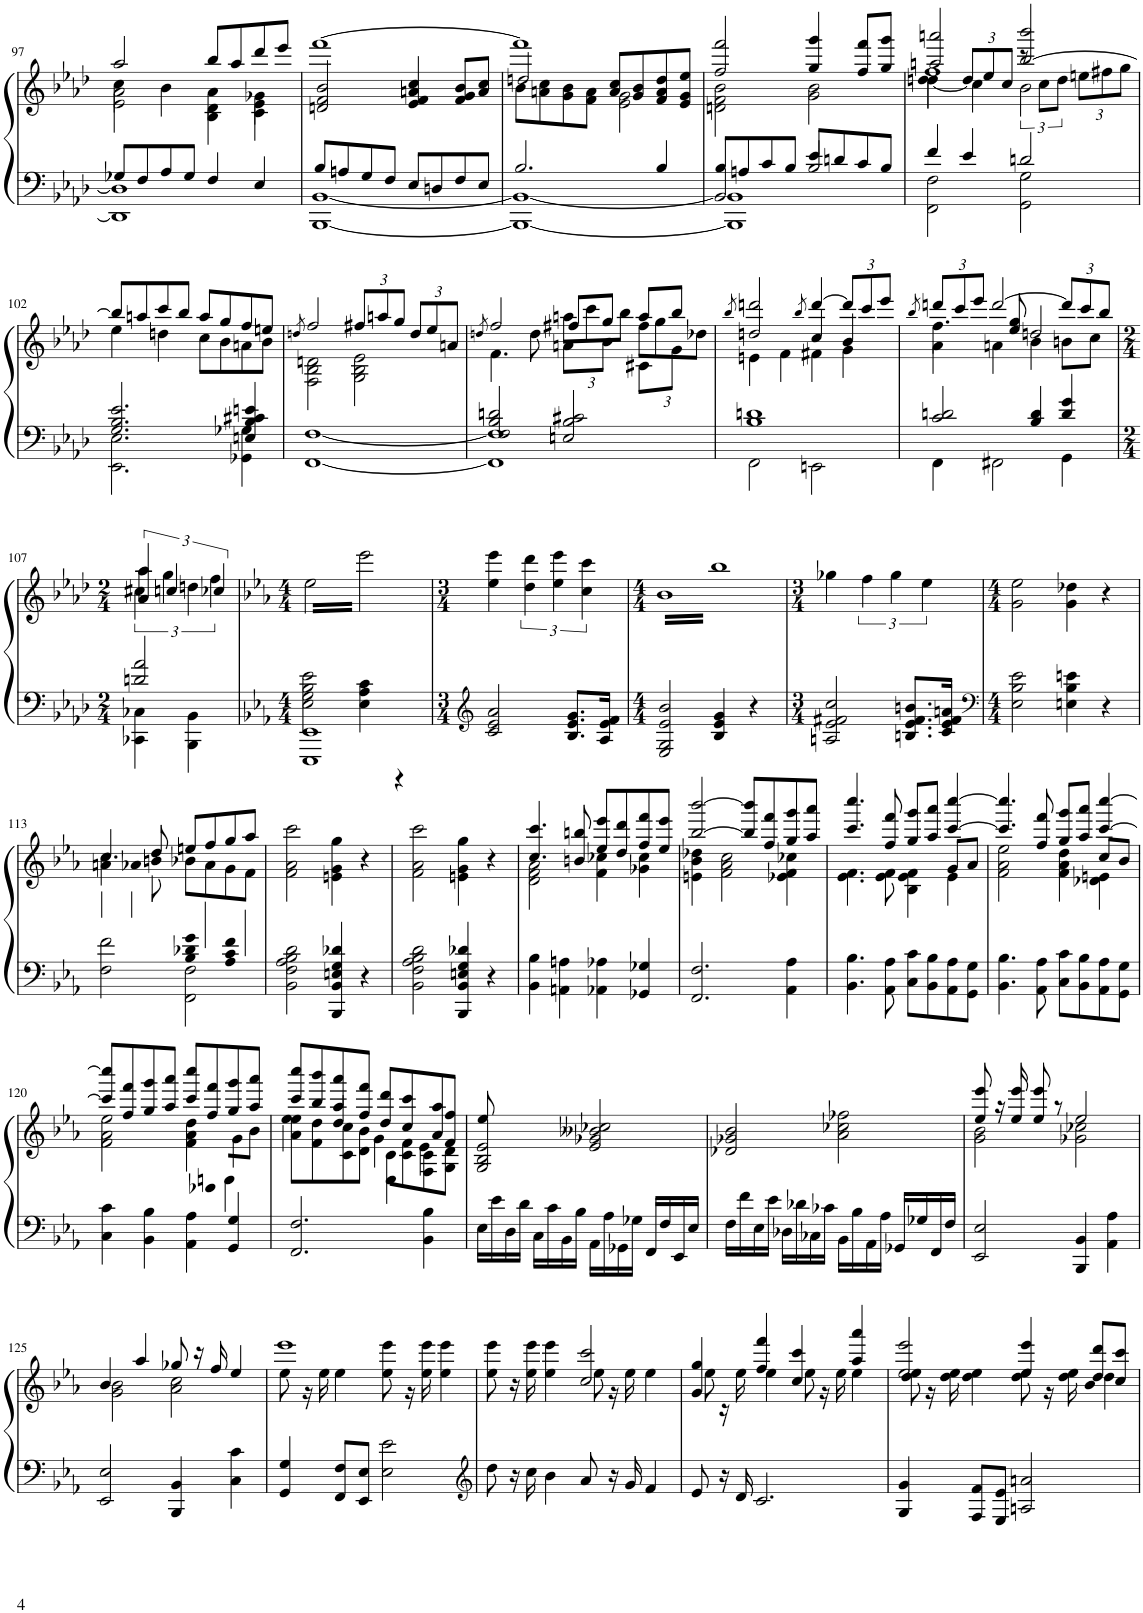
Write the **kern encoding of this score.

**kern	**kern
*part1	*part1
*staff2	*staff1
*I"Klavier	*
*I'Klav.	*
!!LO:PB:g=z
*clefG2	*clefG2
*k[b-e-a-d-]	*k[b-e-a-d-]
*M4/4	*M4/4
=97	=97
*^	*^
*	*	*	*^
8G-X/L	1DD-] 1D-]	2aa-/	4cc\	2e-\ 2a-\
8F/	.	.	.	.
8A-/	.	.	4b-\	.
8G-/J	.	.	.	.
4F/	.	8bb-/L	4a-\	4B-\ 4d-\
.	.	8aa-/	.	.
4E-/	.	8ddd-/	4g-X\	4c\ 4e-\
.	.	8eee-/J	.	.
*	*	*	*v	*v
=98	=98	=98	=98
8B-/L	[1BBB- [1BB-	[1fff	2dn/ 2f/ 2b-/
8An/	.	.	.
8G/	.	.	.
8F/J	.	.	.
8E-/L	.	.	4e-/ 4f/ 4an/ 4cc/
8Dn/	.	.	.
8F/	.	.	8f/ 8g/ 8b-/L
8E-/J	.	.	8a/ 8cc/J
=99	=99	=99	=99
*	*	*	*^
2.B-/	1BBB-_ 1BB-_	1fff]	2ddn/	8b-\L
.	.	.	.	8an\ 8cc\
.	.	.	.	8g\ 8b-\
.	.	.	.	8f\ 8a\J
.	.	.	8a/ 8cc/L	2e-\ 2g\
.	.	.	8g/ 8b-/	.
4B-/	.	.	8f/ 8a/ 8dd/	.
.	.	.	8e-/ 8g/ 8ee-/J	.
*	*	*	*v	*v
=100	=100	=100	=100
*	*^	*	*
2BB-/	1BBB-] 1BB-]	8B-/L	2ff/ 2fff/	2dn\ 2f\ 2b-\
.	.	8An/	.	.
.	.	8c/	.	.
.	.	8B-/J	.	.
2B-/	.	8e-/L	4gg/ 4ggg/	2g\ 2b-\
.	.	8dn/	.	.
.	.	8c/	8ff/ 8fff/L	.
.	.	8B-/J	8gg/ 8ggg/J	.
*	*v	*v	*	*
=101	=101	=101	=101
*	*	*^	*^
4f/	2FF\ 2F\	2aan/ 2aaan/	[4ddn\	1ff	4dd\ 4dd\
*	*	*	*Xbrackettup	*	*
4e-/	.	.	12dd/L]	.	4cc\
.	.	.	12ee-/	.	.
.	.	.	12cc/J	.	.
*	*	*	*brackettup	*	*
2dn/	2GG\ 2G\	[2bb-/ 2bbb-/	12r	.	2b-\
.	.	.	12cc\L	.	.
.	.	.	12dd\J	.	.
*	*	*	*Xbrackettup	*	*
.	.	.	12een\L	.	.
.	.	.	12ff#X\	.	.
.	.	.	12gg\J	.	.
*	*	*	*v	*v	*v
!!LO:LB:g=z
=102	=102	=102	=102
2.G/ 2.B-/ 2.e-/	2.EE-\ 2.E-\	8bb-/L]	4ee-\
.	.	8aan/	.
.	.	8ccc/	4ddn\
.	.	8bb-/J	.
.	.	8aa/L	8cc\L
.	.	8gg/	8b-\
4En/ 4B-/ 4c#X/ 4en/	4GG-X\ 4G-X\	8ff/	8an\
.	.	8een/J	8b-\J
*v	*v	*	*
=103	=103	=103
.	8qddn/	.
[<1FF [<1F	2ff/	2F\ 2B-\ 2dn\
.	12ff#X/L	2G\ 2B-\ 2e-\
.	12aan/	.
.	12gg/J	.
.	12dd/L	.
.	12ee-/	.
.	12an/J	.
*	*v	*v
=104	=104
.	8qddn/
*^	*^
*	*	*	*^
1FF] 1F]	2F/ 2B-/ 2dn/	2ff/	2ryy	4.f\
.	.	.	.	8dd\
.	2En/ 2B-/ 2c#X/	12aan\L	8ff#X/L	8an\L
.	.	12ccc\	.	.
.	.	.	8gg/J	8b-\J
.	.	12bb-\J	.	.
.	.	12ff#\L	8aa/L	8c#X\L
.	.	12gg\	.	.
.	.	.	8bb-/J	8g\J
.	.	12dd-X\J	.	.
=105	=105	=105	=105	=105
.	.	8qbb-/	.	.
1B- 1dn	2FF\	2dddn/	2ddn/	4en\
.	.	.	.	4f\
.	.	8qbb-/	.	.
.	2EEn\	[4ddd/	4cc/	4f#X\
.	.	12ddd/L]	4b-/	4g\
.	.	12ccc/	.	.
.	.	12eee-/J	.	.
=106	=106	=106	=106	=106
.	.	8qbb-/	.	.
2c/ 2dn/	4FF\	12dddn/L	4.ff\	4a-\
.	.	12ccc/	.	.
.	.	12eee-/J	.	.
.	2FF#X\	[2ddd/	.	4an\
.	.	.	8ee-/ 8gg/	.
4B-/ 4d/	.	.	2ddn/	4b-\
4d/ 4g/	4GG\	12ddd/L]	.	8bn\L
.	.	12ccc/	.	.
.	.	.	.	8cc\J
.	.	12bb-/J	.	.
!!LO:LB:g=z	!!	!!
=107	=107	=107	=107	=107
*M2/4	*	*M2/4	*	*
*	*	*brackettup	*	*
2dn/ 2a-/	4CC-X\ 4C-X\	6a-/ 6aa-/	6aa-\	4cc#X\
.	.	6ccn/	6gg\	.
.	4BBB-\ 4BB-\	.	.	4ddn\
.	.	6cc-X/	6ff\	.
*	*	*v	*v	*v
=108	=108	=108
*k[b-e-a-]	*	*k[b-e-a-]
*M4/4	*	*M4/4
*	*	*tremolo
1EEE- 1EE-	2E-\ 2G\ 2B-\ 2e-\	32ee-\LLL
.	.	32eee-\
.	.	32ee-\
.	.	32eee-\
.	.	32ee-\
.	.	32eee-\
.	.	32ee-\
.	.	32eee-\
.	.	32ee-\
.	.	32eee-\
.	.	32ee-\
.	.	32eee-\
.	.	32ee-\
.	.	32eee-\
.	.	32ee-\
.	.	32eee-\
.	4E-\ 4A-\ 4c\	32ee-\
.	.	32eee-\
.	.	32ee-\
.	.	32eee-\
.	.	32ee-\
.	.	32eee-\
.	.	32ee-\
.	.	32eee-\
.	4r	32ee-\
.	.	32eee-\
.	.	32ee-\
.	.	32eee-\
.	.	32ee-\
.	.	32eee-\
.	.	32ee-\
.	.	32eee-\JJJ
*	*	*Xtremolo
*v	*v	*
=109	=109
*clefG2	*
*M3/4	*M3/4
2c/ 2e-/ 2a-/	4ee-\ 4eee-\
.	.
.	.
.	.
.	.
.	.
.	.
.	.
.	6dd\ 6ddd\
.	.
.	.
.	.
.	.
.	.
.	6ee-\ 6eee-\
.	.
.	.
8.B-/ 8.e-/ 8.g/L	.
.	6cc\ 6ccc\
16A-/ 16e-/ 16f/Jk	.
=110	=110
*M4/4	*M4/4
*	*tremolo
2E-/ 2G/ 2e-/ 2b-/	32b-LLL
.	32bb-
.	32b-
.	32bb-
.	32b-
.	32bb-
.	32b-
.	32bb-
.	32b-
.	32bb-
.	32b-
.	32bb-
.	32b-
.	32bb-
.	32b-
.	32bb-
4B-/ 4e-/ 4g/	32b-
.	32bb-
.	32b-
.	32bb-
.	32b-
.	32bb-
.	32b-
.	32bb-
4r	32b-
.	32bb-
.	32b-
.	32bb-
.	32b-
.	32bb-
.	32b-
.	32bb-JJJ
*	*Xtremolo
=111	=111
*M3/4	*M3/4
2An/ 2e-/ 2f#X/ 2cc/	4gg-X\
.	.
.	.
.	.
.	.
.	.
.	.
.	.
.	6ff\
.	.
.	.
.	.
.	.
.	.
.	6gg-\
.	.
.	.
8.Bn/ 8.e-/ 8.f#/ 8.bn/L	.
.	6ee-\
16c/ 16e-/ 16f#/ 16an/Jk	.
=112	=112
*clefF4	*
*M4/4	*M4/4
2E-\ 2B-\ 2e-\	2g\ 2ee-\
4En\ 4B-\ 4en\	4g\ 4dd-X\
4r	4r
!!LO:LB:g=z
=113	=113
*^	*^
*	*	*	*^
2F\ 2f\	2ryy	4.cc/	4.cc\	4an\
.	.	.	.	4a-X\
.	.	8dd/	8bn\	.
2FF\ 2F\	4B-/ 4d-X/ 4g/	8een/L	8b-X\L	2ryy
.	.	8ff/	8a-\	.
.	4A-/ 4c/ 4f/	8gg/	8g\	.
.	.	8aa-/J	8f\J	.
*v	*v	*	*	*
*	*v	*v	*v
=114	=114
2BB-\ 2F\ 2A-\ 2B-\ 2d\	2f\ 2a-\ 2ccc\
4BBB-/ 4BB-/ 4En/ 4G/ 4d-X/	4en\ 4g\ 4gg\
4r	4r
=115	=115
2BB-\ 2F\ 2A-\ 2B-\ 2d\	2f\ 2a-\ 2ccc\
4BBB-/ 4BB-/ 4En/ 4G/ 4d-X/	4en\ 4g\ 4gg\
4r	4r
=116	=116
*	*^
4BB-\ 4B-\	4.cc/ 4.ccc/	2d\ 2f\ 2a-\
4AAn\ 4An\	.	.
.	8bn/ 8bbn/	.
4AA-X\ 4A-X\	8ee-/ 8eee-/L	4f\ 4cc-X\
.	8dd/ 8ddd/	.
4GG-X/ 4G-X/	8ff/ 8fff/	4g-X\ 4cc-\
.	8ee-/ 8eee-/J	.
=117	=117	=117
2.FF/ 2.F/	[2bb-/ [2bbb-/	4en\ 4b-\ 4dd-X\
.	.	2f\ 2a-\ 2cc\
.	8bb-/] 8bbb-/]L	.
.	8ff/ 8fff/	.
4AA-\ 4A-\	8gg/ 8ggg/	4e-X\ 4f\ 4cc-X\
.	8aa-/ 8aaa-/J	.
=118	=118	=118
*	*	*^
4.BB-\ 4.B-\	4.ccc/ 4.cccc/	4.e-\ 4.f\	2.ryy
8AA-\ 8A-\	8ff/ 8fff/	8e-\ 8f\	.
8C\ 8c\L	8gg/ 8ggg/L	4B-\ 4e-\ 4f\	.
8BB-\ 8B-\	8aa-/ 8aaa-/J	.	.
8AA-\ 8A-\	[4ccc/ [4cccc/	4e-\	8g/L
8GG\ 8G\J	.	.	8a-/J
=119	=119	=119	=119
4.BB-\ 4.B-\	4.ccc/] 4.cccc/]	2f\ 2a-\ 2ee-\	2.ryy
8AA-\ 8A-\	8ff/ 8fff/	.	.
8C\ 8c\L	8gg/ 8ggg/L	4f\ 4a-\ 4dd\	.
8BB-\ 8B-\	8aa-/ 8aaa-/J	.	.
8AA-\ 8A-\	[4ccc/ [4cccc/	4d-X\ 4en\	8cc/L
8GG\ 8G\J	.	.	8b-/J
!!LO:LB:g=z	!!	!!
=120	=120	=120	=120
4C\ 4c\	8ccc/] 8cccc/]L	2f\ 2a-\	2ee-\
.	8ff/ 8fff/	.	.
4BB-\ 4B-\	8gg/ 8ggg/	.	.
.	8aa-/ 8aaa-/J	.	.
4AA-\ 4A-\	8ccc/ 8cccc/L	4f\ 4a-\	4dd\
.	8ff/ 8fff/	.	.
4GG/ 4G/	8gg/ 8ggg/	4d-X\ 4en\	8cc\L
.	8aa-/ 8aaa-/J	.	8b-\J
=121	=121	=121	=121
2.FF/ 2.F/	8ccc/ 8cccc/L	8a-\ 8ee-\L	4ee-\
.	8bb-/ 8bbb-/	8f\ 8dd\	.
.	8aa-/ 8aaa-/	8c\ 8cc\	4dd/
.	8ff/ 8fff/J	8d\ 8b-\J	.
.	8dd/ 8ddd/L	8e-\ 8a-\L	4cc\
.	8cc/ 8ccc/	8c\ 8f\	.
4BB-\ 4B-\	8a-/ 8aa-/	8F\ 8c\	4b-\
.	8f/ 8ff/J	8G\ 8d\J	.
*	*	*v	*v
=122	=122	=122
16E-\LL	2G/ 2B-/ 2e-/	8ee-/
16e-\	.	.
16D\	.	2..ryy
16d\JJ	.	.
16C\LL	.	.
16c\	.	.
16BB-\	.	.
16B-\JJ	.	.
16AA-\LL	2e-/ 2g-X/ 2b--X/ 2cc-X/	.
16A-\	.	.
16GG-X\	.	.
16G-X\JJ	.	.
16FF/LL	.	.
16F/	.	.
16EE-/	.	.
16E-/JJ	.	.
*	*v	*v
=123	=123
16F\LL	2d-X/ 2g-X/ 2b-/
16f\	.
16E-\	.
16e-\JJ	.
16D-X\LL	.
16d-X\	.
16C-X\	.
16c-X\JJ	.
16BB-\LL	2a-\ 2cc-X\ 2ff-X\
16B-\	.
16AA-\	.
16A-\JJ	.
16GG-X/LL	.
16G-X/	.
16FF/	.
16F/JJ	.
=124	=124
*	*^
2EE-/ 2E-/	8ee-/ 8eee-/	2g\ 2b-\
.	16r	.
.	16ee-/ 16eee-/	.
.	8ee-/ 8eee-/	.
.	8r	.
4BBB-/ 4BB-/	2ee-/	2g-X\ 2cc-X\
4AA-\ 4A-\	.	.
!!LO:LB:g=z	!!
=125	=125	=125
2EE-/ 2E-/	4b-/	2g\ 2b-\
.	4aa-/	.
4BBB-/ 4BB-/	8gg-X/	2a-\ 2cc\
.	16r	.
.	16ff/	.
4C\ 4c\	4ee-/	.
=126	=126	=126
4GG/ 4G/	1eee-	8ee-\
.	.	16r
.	.	16ee-\
8FF/ 8F/L	.	4ee-\
8EE-/ 8E-/J	.	.
2E-\ 2e-\	.	8ee-\ 8eee-\
.	.	16r
.	.	16ee-\ 16eee-\
.	.	4ee-\ 4eee-\
=127	=127	=127
*clefG2	*	*
8dd\	8ee-\ 8eee-\	2ryy
16r	16r	.
16cc\	16ee-\ 16eee-\	.
4b-\	4ee-\ 4eee-\	.
8a-/	2cc/ 2ccc/	8ee-\
16r	.	16r
16g/	.	16ee-\
4f/	.	4ee-\
=128	=128	=128
8e-/	4g/ 4gg/	8ee-\
16r	.	16r
16d/	.	16ee-\
2.c/	4ff/ 4fff/	4ee-\
.	4cc/ 4ccc/	8ee-\
.	.	16r
.	.	16ee-\
.	4aa-/ 4aaa-/	4ee-\
=129	=129	=129
4G/ 4g/	2ee-/ 2eee-/	8dd\ 8ee-\
.	.	16r
.	.	16dd\ 16ee-\
8F/ 8f/L	.	4dd\ 4ee-\
8E-/ 8e-/J	.	.
2An/ 2an/	4ee-/ 4eee-/	8dd\ 8ee-\
.	.	16r
.	.	16dd\ 16ee-\
.	8dd/ 8ddd/L	4dd\ 4ee-\
.	8cc/ 8ccc/J	.
*	*v	*v
=	=
*-	*-
